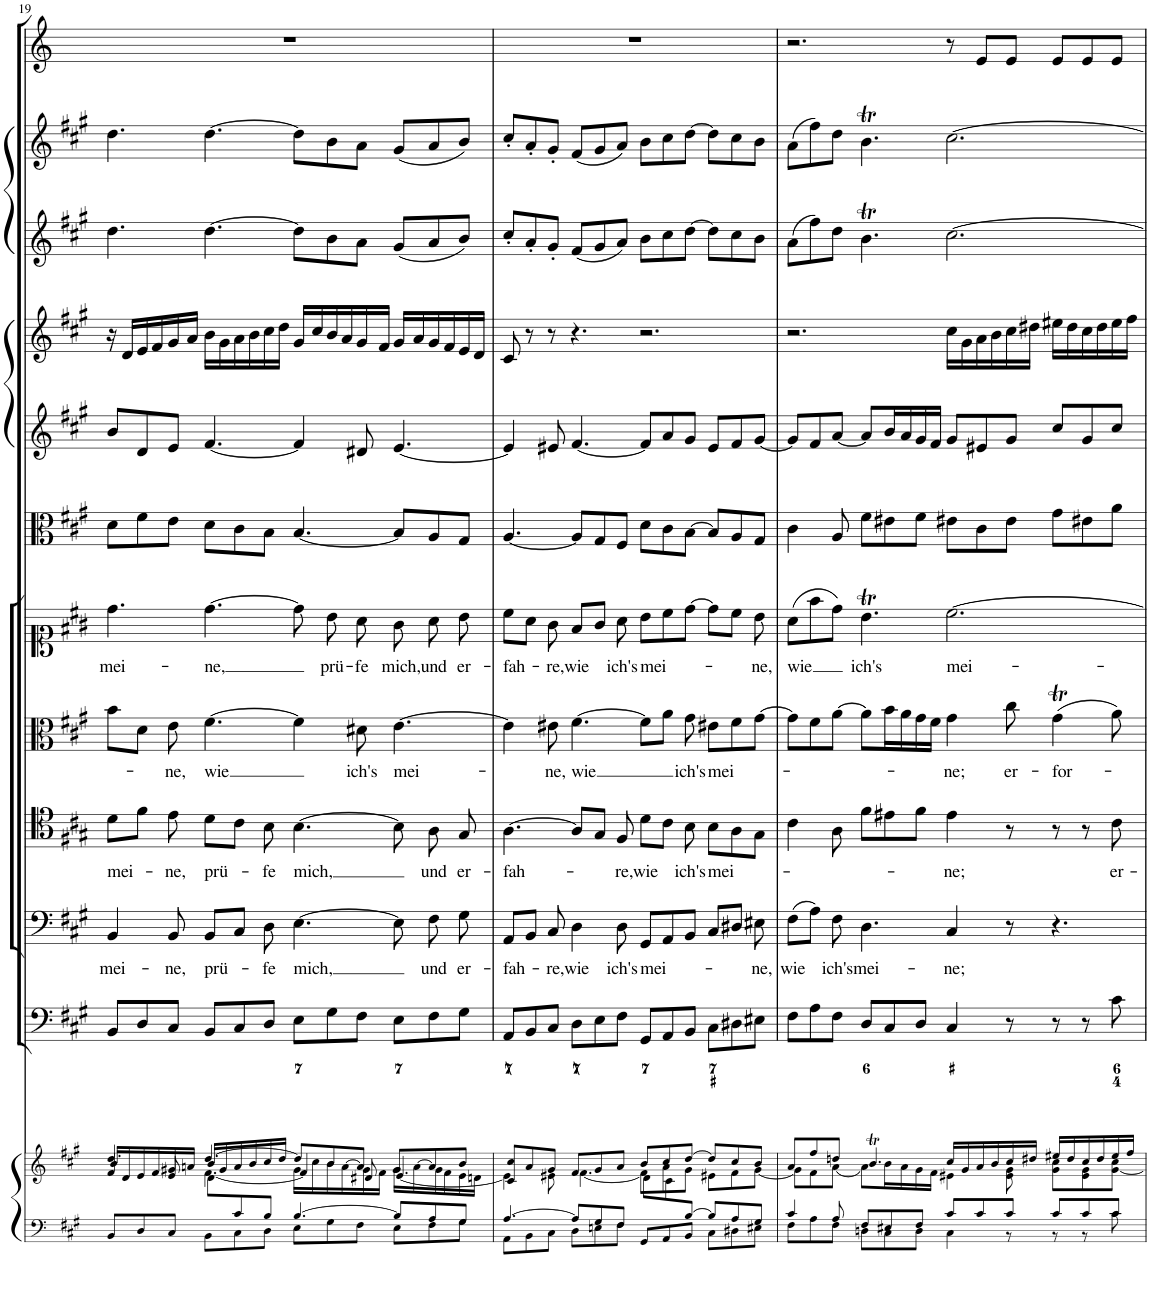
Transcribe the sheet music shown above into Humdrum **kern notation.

**kern	**kern	**kern	**kern	**text	**kern	**text	**kern	**text	**kern	**text	**kern	**kern	**kern	**kern	**kern	**kern
*part12	*part12	*part11	*part10	*part10	*part9	*part9	*part8	*part8	*part7	*part7	*part6	*part5	*part4	*part3	*part2	*part1
*staff13	*staff12	*staff11	*staff10	*staff10	*staff9	*staff9	*staff8	*staff8	*staff7	*staff7	*staff6	*staff5	*staff4	*staff3	*staff2	*staff1
*I"Piano reduction	*	*I"Continuo	*I"Basso	*	*I"Tenore	*	*I"Alto	*	*I"Soprano	*	*I"Viola	*I"Violino II	*I"Violino I	*I"Oboe II d'amore	*I"Oboe I	*I"Corno
*I'Pno	*	*	*	*	*	*	*	*	*	*	*I'Vla	*I'Vln	*I'Vln	*I'Ob	*I'Ob	*
!!LO:PB:g=z
*clefF4	*clefG2	*clefF4	*clefF4	*	*clefC4	*	*clefC3	*	*clefC1	*	*clefC3	*clefG2	*clefG2	*clefG2	*clefG2	*clefG2
*	*	*	*	*	*	*	*	*	*	*	*	*	*	*	*	*Trd2c3
*k[f#c#g#]	*k[f#c#g#]	*k[f#c#g#]	*k[f#c#g#]	*	*k[f#c#g#]	*	*k[f#c#g#]	*	*k[f#c#g#]	*	*k[f#c#g#]	*k[f#c#g#]	*k[f#c#g#]	*k[f#c#g#]	*k[f#c#g#]	*k[]
*M12/8	*M12/8	*M12/8	*M12/8	*	*M12/8	*	*M12/8	*	*M12/8	*	*M12/8	*M12/8	*M12/8	*M12/8	*M12/8	*M12/8
=19	=19	=19	=19	=19	=19	=19	=19	=19	=19	=19	=19	=19	=19	=19	=19	=19
*^	*^	*	*	*	*	*	*	*	*	*	*	*	*	*	*	*
*	*	*	*^	*	*	*	*	*	*	*	*	*	*	*	*	*	*	*
*	*	*	*	*^	*	*	*	*	*	*	*	*	*	*	*	*	*	*	*
!	!	!	!	!	!	!	!	!LO:LY:b	!	!LO:LY:b	!	!	!	!LO:LY:b	!	!	!	!	!	!
2ryy	8BB/L	4.dd/	16b/LL	4.ryy	4f#/	8BB/L	4BB/	mei-	8d\L	mei-	8b\L	.	4.dd\	mei-	8d\L	8b/L	16r	4.dd\	4.dd\	1.r
.	.	.	16d/	.	.	.	.	.	.	.	.	.	.	.	.	.	16d/LL	.	.	.
.	8D/	.	16e/	.	.	8D/	.	.	8f#\J	.	8d\J	.	.	.	8f#\	8d/	16e/	.	.	.
.	.	.	16f#/	.	.	.	.	.	.	.	.	.	.	.	.	.	16f#/	.	.	.
!	!	!	!	!	!	!	!	!LO:LY:b	!	!LO:LY:b	!	!LO:LY:b	!	!	!	!	!	!	!	!
.	8C#/J	.	16g#X/	.	8e/	8C#/J	8BB/	-ne,	8e\	-ne,	8e\	-ne,	.	.	8e\J	8e/J	16g#/	.	.	.
.	.	.	16an/JJ	.	.	.	.	.	.	.	.	.	.	.	.	.	16a/JJ	.	.	.
!	!	!	!	!	!	!	!	!LO:LY:b	!	!LO:LY:b	!	!LO:LY:b	!	!LO:LY:b	!	!	!	!	!	!
.	8BB\L	[4.dd/	16b/LL	[4.f#\	8d\L	8BB/L	8BB/L	prü-	8d\L	prü-	[4.f#\	wie	[4.dd\	-ne,	8d\L	[4.f#/	16b\LL	[4.dd\	[4.dd\	.
.	.	.	16g#/	.	.	.	.	.	.	.	.	.	.	.	.	.	16g#\	.	.	.
8c#/	8C#\	.	16a/	.	1ryy	8C#/	8C#/J	.	8c#\J	.	.	.	.	.	8c#\	.	16a\	.	.	.
.	.	.	16b/	.	.	.	.	.	.	.	.	.	.	.	.	.	16b\	.	.	.
!	!	!	!	!	!	!	!	!LO:LY:b	!	!LO:LY:b	!	!	!	!	!	!	!	!	!	!
8B/J	8D\J	.	16cc#/	.	.	8D/J	8D\	-fe	8B\	-fe	.	.	.	.	8B\J	.	16cc#\	.	.	.
.	.	.	16dd/JJ	.	.	.	.	.	.	.	.	.	.	.	.	.	16dd\JJ	.	.	.
!	!	!	!	!	!	!	!	!LO:LY:b	!	!LO:LY:b	!	!	!	!	!	!	!	!	!	!
[4.B/	8E\L	8dd/L]	16g#\LL	4f#/]	.	8E\L	[4.E\	mich,	[4.B\	mich,	4f#\]	.	8dd\]	.	[4.B/	4f#/]	16g#/LL	8dd\L]	8dd\L]	.
.	.	.	16cc#\	.	.	.	.	.	.	.	.	.	.	.	.	.	16cc#/	.	.	.
!	!	!	!	!	!	!	!	!	!	!	!	!	!	!LO:LY:b	!	!	!	!	!	!
.	8G#\	8b/	16b\	.	.	8G#\	.	.	.	.	.	.	8b\	prü-	.	.	16b/	8b\	8b\	.
.	.	.	[>16a\	.	.	.	.	.	.	.	.	.	.	.	.	.	16a/	.	.	.
!	!	!	!	!	!	!	!	!	!	!	!	!LO:LY:b	!	!LO:LY:b	!	!	!	!	!	!
.	8F#\J	8a/J]	16g#\	8d#X/	.	8F#\J	.	.	.	.	8d#X\	ich's	8a\	-fe	.	8d#X/	16g#/	8a\J	8a\J	.
.	.	.	16f#\JJ	.	.	.	.	.	.	.	.	.	.	.	.	.	16f#/JJ	.	.	.
!	!	!	!	!	!	!	!	!	!	!	!	!LO:LY:b	!	!LO:LY:b	!	!	!	!	!	!
8B/L]	8E\L	8g#/L	16g#\LL	[<4.e/	.	8E\L	8E\]	.	8B\]	.	[4.e\	mei-	8g#\	mich,	8B/L]	[4.e/	16g#/LL	(8g#/L	(8g#/L	.
.	.	.	[>16a\	.	.	.	.	.	.	.	.	.	.	.	.	.	16a/	.	.	.
!	!	!	!	!	!	!	!	!LO:LY:b	!	!LO:LY:b	!	!	!	!LO:LY:b	!	!	!	!	!	!
8A/	8F#\	8a/]	16g#\	.	.	8F#\	8F#\	und	8A\	und	.	.	8a\	und	8A/	.	16g#/	8a/	8a/	.
.	.	.	16f#\	.	.	.	.	.	.	.	.	.	.	.	.	.	16f#/	.	.	.
!	!	!	!	!	!	!	!	!LO:LY:b	!	!LO:LY:b	!	!	!	!LO:LY:b	!	!	!	!	!	!
8G#/J	8G#\J	8b/J	16e\	.	.	8G#\J	8G#\	er-	8G#/	er-	.	.	8b\	er-	8G#/J	.	16e/	8b/J)	8b/J)	.
.	.	.	16dn\JJ	.	.	.	.	.	.	.	.	.	.	.	.	.	16d/JJ	.	.	.
*	*	*	*	*v	*v	*	*	*	*	*	*	*	*	*	*	*	*	*	*	*
=20	=20	=20	=20	=20	=20	=20	=20	=20	=20	=20	=20	=20	=20	=20	=20	=20	=20	=20	=20
!	!	!	!	!	!	!	!LO:LY:b	!	!LO:LY:b	!	!	!	!LO:LY:b	!	!	!	!	!	!
[4.A/	8AA\L	8c#/ 8cc#/L	4e\]	2.ryy	8AA/L	8AA/L	-fah-	[4.A\	-fah-	4e\]	.	8cc#\L	-fah-	[4.A/	4e/]	8c#/	8cc#'/L	8cc#'/L	1.r
.	8BB\	8a/	.	.	8BB/	8BB/J	.	.	.	.	.	8a\J	.	.	.	8r	8a'/	8a'/	.
!	!	!	!	!	!	!	!LO:LY:b	!	!	!	!LO:LY:b	!	!LO:LY:b	!	!	!	!	!	!
.	8C#\J	8g#/J	8e#X\	.	8C#/J	8C#/	-re,	.	.	8e#X\	-ne,	8g#\	-re,	.	8e#X/	8r	8g#'/J	8g#'/J	.
!	!	!	!	!	!	!	!LO:LY:b	!	!	!	!LO:LY:b	!	!LO:LY:b	!	!	!	!	!	!
8A/L]	8D\L	8f#/L	[4.f#\	.	8D\L	4D\	wie	8A/L]	.	[4.f#\	wie	8f#/L	wie	8A/L]	[4.f#/	4.r	(8f#/L	(8f#/L	.
8G#/	8En\	8g#/	.	.	8E\	.	.	8G#/J	.	.	.	8g#/J	.	8G#/	.	.	8g#/	8g#/	.
!	!	!	!	!	!	!	!LO:LY:b	!	!LO:LY:b	!	!	!	!LO:LY:b	!	!	!	!	!	!
8F#/J	8F#\J	8a/J	.	.	8F#\J	8D\	ich's	8F#/	-re,	.	.	8a\	ich's	8F#/J	.	.	8a/J)	8a/J)	.
!	!	!	!	!	!	!	!LO:LY:b	!	!LO:LY:b	!	!	!	!LO:LY:b	!	!	!	!	!	!
4ryy	8GG#/L	8b/L	8f#\L]	8d\L	8GG#/L	8GG#/L	mei-	8d\L	wie	8f#\L]	.	8b\L	mei-	8d\L	8f#/L]	2.r	8b\L	8b\L	.
.	8AA/	8cc#/	8a\	8c#\	8AA/	8AA/	.	8c#\J	.	8a\J	.	8cc#\	.	8c#\	8a/	.	8cc#\	8cc#\	.
!	!	!	!	!	!	!	!	!	!LO:LY:b	!	!LO:LY:b	!	!	!	!	!	!	!	!
[8B/J	8BB/J	[8dd/J	8g#\J	2ryy	8BB/J	8BB/J	.	8B\	ich's	8g#\	ich's	[8dd\J	.	[8B\J	8g#/J	.	[8dd\J	[8dd\J	.
!	!	!	!	!	!	!	!	!	!LO:LY:b	!	!LO:LY:b	!	!	!	!	!	!	!	!
8B/L]	8C#\L	8dd/L]	8e#X\L	.	8C#\L	8C#/L	.	8B\L	mei-	8e#X\L	mei-	8dd\L]	.	8B/L]	8e#/L	.	8dd\L]	8dd\L]	.
8A/	8D#X\	8cc#/	8f#\	.	8D#X\	8D#X/J	.	8A\	.	8f#\	.	8cc#\J	.	8A/	8f#/	.	8cc#\	8cc#\	.
!	!	!	!	!	!	!	!LO:LY:b	!	!	!	!	!	!LO:LY:b	!	!	!	!	!	!
8G#/J	8E#X\J	8b/J	[8g#\J	.	8E#X\J	8E#X\	-ne,	8G#\J	.	[8g#\J	.	8b\	-ne,	8G#/J	[8g#/J	.	8b\J	8b\J	.
*	*	*	*v	*v	*	*	*	*	*	*	*	*	*	*	*	*	*	*	*
=21	=21	=21	=21	=21	=21	=21	=21	=21	=21	=21	=21	=21	=21	=21	=21	=21	=21	=21
!	!	!	!	!	!	!LO:LY:b	!	!	!	!	!	!LO:LY:b	!	!	!	!	!	!
4c#/	8F#\L	8a/L	8g#\L]	8F#\L	(8F#\L	wie	4c#\	.	8g#\L]	.	(8a\L	wie	4c#\	8g#/L]	2.r	(8a\L	(8a\L	2.r
.	8A\	8ff#/	8f#\	8A\	8A\J)	.	.	.	8f#\	.	8ff#\	.	.	8f#/	.	8ff#\)	8ff#\)	.
!	!	!	!	!	!	!LO:LY:b	!	!	!	!	!	!	!	!	!	!	!	!
8A/	8F#\J	8ddn/J	[8a\J	8F#\J	8F#\	ich's	8A\	.	[8a\J	.	8dd\J)	.	8A/	[8a/J	.	8dd\J	8dd\J	.
!	!	!	!	!	!	!LO:LY:b	!	!	!	!	!	!LO:LY:b	!	!	!	!	!	!
8F#/L	8Dn\L	4.bT/	8a\L]	8D/L	4.D\	mei-	8f#\L	.	8a\L]	.	4.bT\	ich's	8f#\L	8a/L]	.	4.bT\	4.bT\	.
8E#X/	8C#\	.	16b\L	8C#/	.	.	8e#X\	.	16b\L	.	.	.	8e#X\	16b/L	.	.	.	.
.	.	.	16a\	.	.	.	.	.	16a\	.	.	.	.	16a/	.	.	.	.
8F#/J	8D\J	.	16g#\	8D/J	.	.	8f#\J	.	16g#\	.	.	.	8f#\J	16g#/	.	.	.	.
.	.	.	16f#\JJ	.	.	.	.	.	16f#\JJ	.	.	.	.	16f#/JJ	.	.	.	.
!	!	!	!	!	!	!LO:LY:b	!	!LO:LY:b	!	!LO:LY:b	!	!LO:LY:b	!	!	!	!	!	!
8c#/L	4C#\	16cc#/LL	4e#X\	4C#/	4C#/	-ne;	4e#\	-ne;	4g#\	-ne;	[2.cc#\	mei-	8e#X\L	8g#/L	16cc#\LL	[2.cc#\	[2.cc#\	8r
.	.	16g#/	.	.	.	.	.	.	.	.	.	.	.	.	16g#\	.	.	.
8c#/	.	16a/	.	.	.	.	.	.	.	.	.	.	8c#\	8e#X/	16a\	.	.	8e/L
.	.	16b/	.	.	.	.	.	.	.	.	.	.	.	.	16b\	.	.	.
!	!	!	!	!	!	!	!	!	!	!LO:LY:b	!	!	!	!	!	!	!	!
8c#/J	8r	16cc#/	8e#\ 8g#\	8r	8r	.	8r	.	8cc#\	er-	.	.	8e#\J	8g#/J	16cc#\	.	.	8e/J
.	.	16dd#X/JJ	.	.	.	.	.	.	.	.	.	.	.	.	16dd#X\JJ	.	.	.
!	!	!	!	!	!	!	!	!	!	!LO:LY:b	!	!	!	!	!	!	!	!
8c#/L	8r	16ee#X/LL	8g#\ 8cc#\L	8r	4.r	.	8r	.	(4g#t\	-for-	.	.	8g#\L	8cc#/L	16ee#X\LL	.	.	8e/L
.	.	16dd#/	.	.	.	.	.	.	.	.	.	.	.	.	16dd#\	.	.	.
8c#/	8r	16cc#/	8e#\ 8g#\	8r	.	.	8r	.	.	.	.	.	8e#X\	8g#/	16cc#\	.	.	8e/
.	.	16dd#/	.	.	.	.	.	.	.	.	.	.	.	.	16dd#\	.	.	.
!	!	!	!	!	!	!	!	!LO:LY:b	!	!	!	!	!	!	!	!	!	!
8c#/J	8c#\	16ee#/	[8g#\ 8cc#\J	8c#\	.	.	8c#\	er-	8a\)	.	.	.	8a\J	8cc#/J	16ee#\	.	.	8e/J
.	.	16ff#/JJ	.	.	.	.	.	.	.	.	.	.	.	.	16ff#\JJ	.	.	.
*v	*v	*	*	*	*	*	*	*	*	*	*	*	*	*	*	*	*	*
*	*v	*v	*	*	*	*	*	*	*	*	*	*	*	*	*	*	*
=	=	=	=	=	=	=	=	=	=	=	=	=	=	=	=	=
*-	*-	*-	*-	*-	*-	*-	*-	*-	*-	*-	*-	*-	*-	*-	*-	*-
